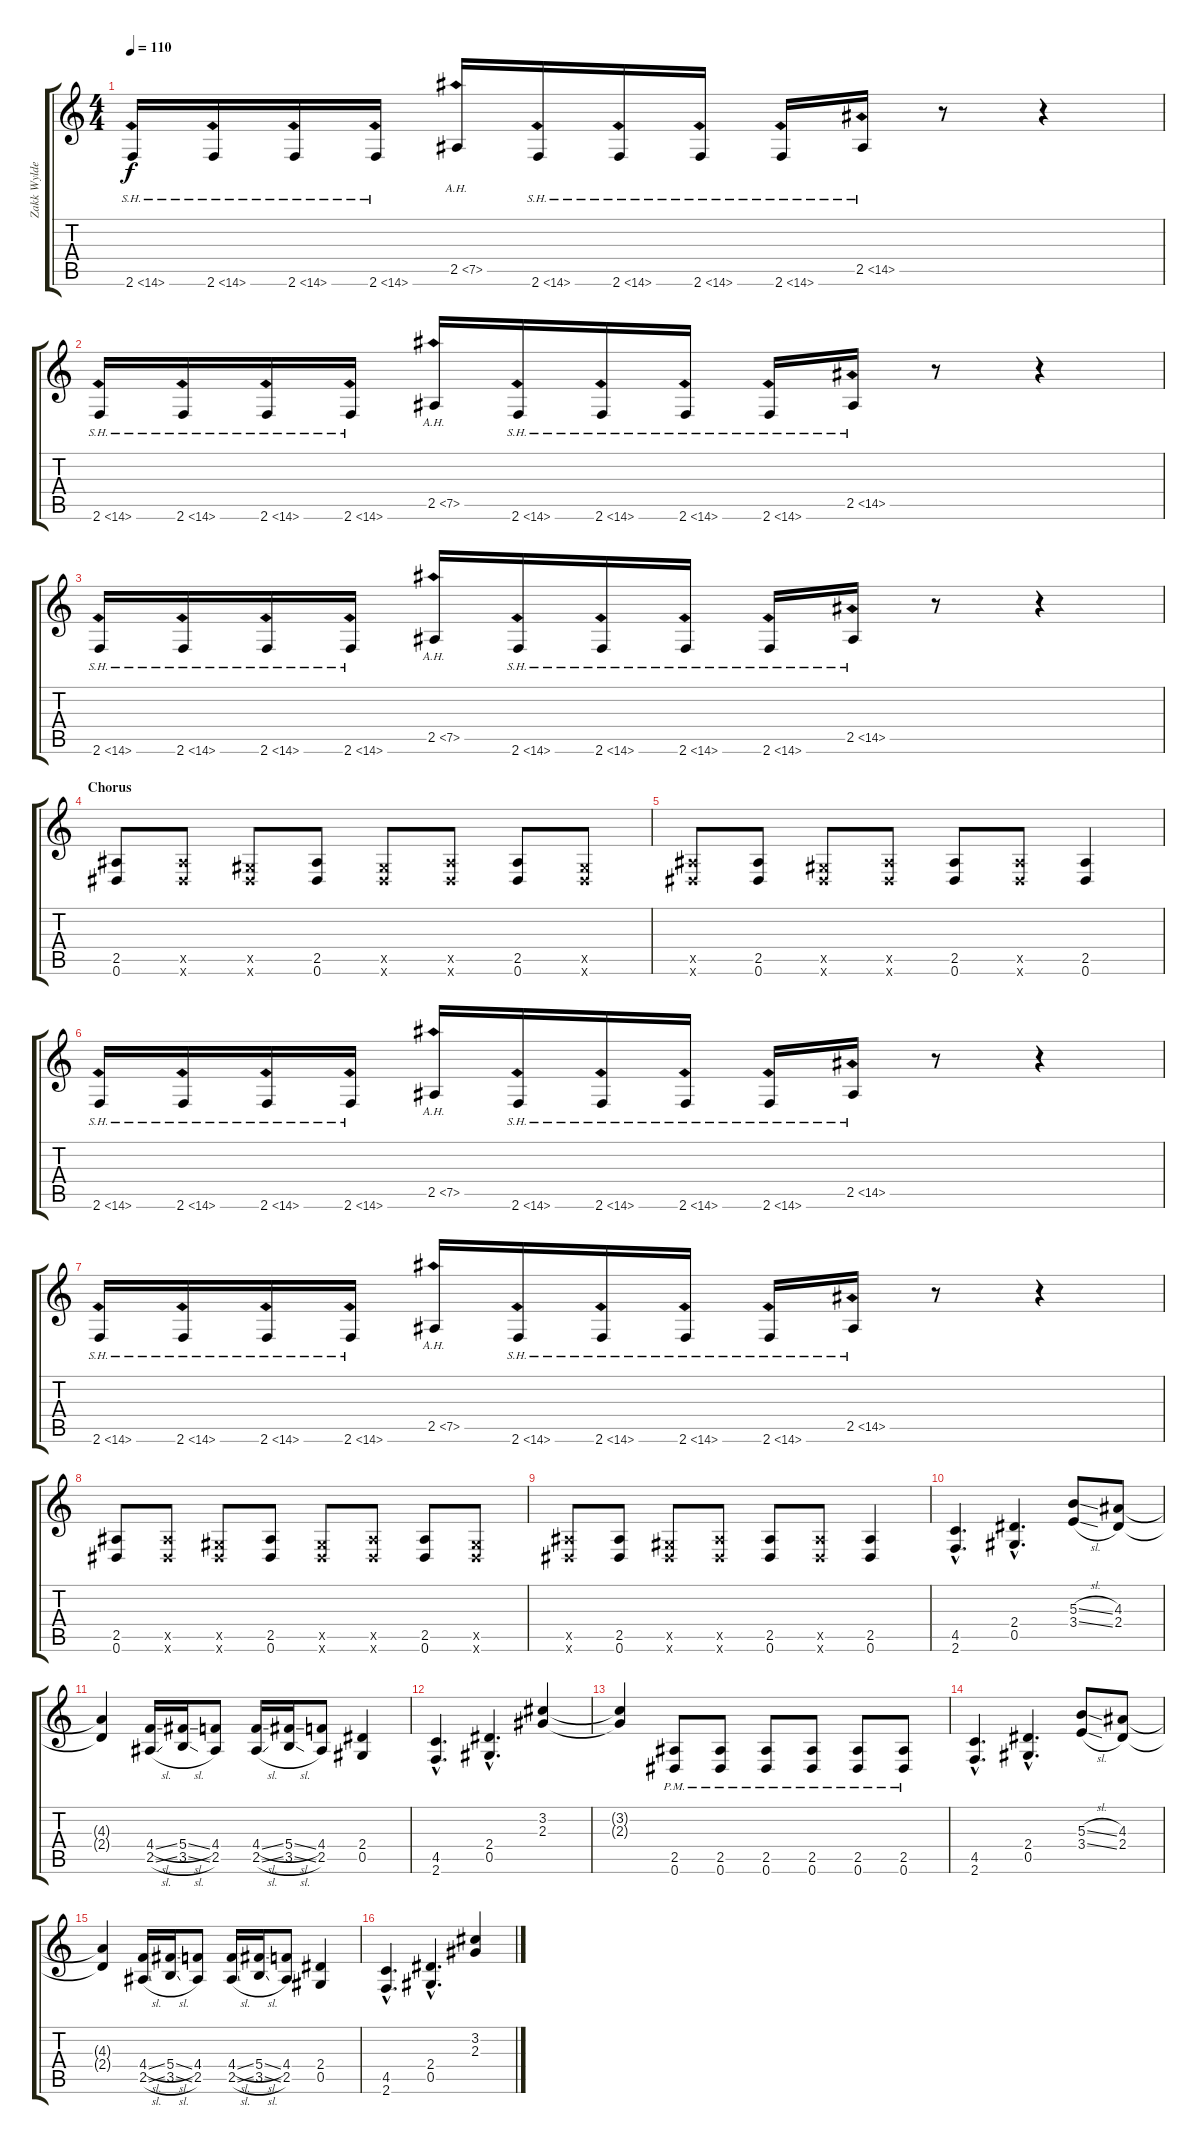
\track ("Zakk Wylde" "Zakk Wylde") {instrument distortionguitar}
\staff {score tabs}
\tuning (Eb4 Bb3 Gb3 Db3 Ab2 Eb2) {hide}
\ts (4 4)
\tempo 110
\clef g2
\ks c
2.6{sh 12}.16{dy f} 2.6{sh 12}.16 2.6{sh 12}.16 2.6{sh 12}.16 2.5{ah 5}.16 2.6{sh 12}.16 2.6{sh 12}.16 2.6{sh 12}.16 2.6{sh 12}.16 2.5{sh 12}.16 r.8 r.4 |
2.6{sh 12}.16 2.6{sh 12}.16 2.6{sh 12}.16 2.6{sh 12}.16 2.5{ah 5}.16 2.6{sh 12}.16 2.6{sh 12}.16 2.6{sh 12}.16 2.6{sh 12}.16 2.5{sh 12}.16 r.8 r.4 |
2.6{sh 12}.16 2.6{sh 12}.16 2.6{sh 12}.16 2.6{sh 12}.16 2.5{ah 5}.16 2.6{sh 12}.16 2.6{sh 12}.16 2.6{sh 12}.16 2.6{sh 12}.16 2.5{sh 12}.16 r.8 r.4 |
\section ("" "Chorus")
(2.5 0.6).8 (2.5{x} 0.6{x}).8 (0.5{x} 0.6{x}).8 (2.5 0.6).8 (0.5{x} 0.6{x}).8 (2.5{x} 0.6{x}).8 (2.5 0.6).8 (0.5{x} 0.6{x}).8 |
(2.5{x} 0.6{x}).8 (2.5 0.6).8 (0.5{x} 0.6{x}).8 (2.5{x} 0.6{x}).8 (2.5 0.6).8 (2.5{x} 0.6{x}).8 (2.5 0.6).4 |
2.6{sh 12}.16 2.6{sh 12}.16 2.6{sh 12}.16 2.6{sh 12}.16 2.5{ah 5}.16 2.6{sh 12}.16 2.6{sh 12}.16 2.6{sh 12}.16 2.6{sh 12}.16 2.5{sh 12}.16 r.8 r.4 |
2.6{sh 12}.16 2.6{sh 12}.16 2.6{sh 12}.16 2.6{sh 12}.16 2.5{ah 5}.16 2.6{sh 12}.16 2.6{sh 12}.16 2.6{sh 12}.16 2.6{sh 12}.16 2.5{sh 12}.16 r.8 r.4 |
(2.5 0.6).8 (2.5{x} 0.6{x}).8 (0.5{x} 0.6{x}).8 (2.5 0.6).8 (0.5{x} 0.6{x}).8 (2.5{x} 0.6{x}).8 (2.5 0.6).8 (0.5{x} 0.6{x}).8 |
(2.5{x} 0.6{x}).8 (2.5 0.6).8 (0.5{x} 0.6{x}).8 (2.5{x} 0.6{x}).8 (2.5 0.6).8 (2.5{x} 0.6{x}).8 (2.5 0.6).4 |
(4.5{hac} 2.6{hac}).4{d} (2.4{hac} 0.5{hac}).4{d} (5.3{sl} 3.4{sl}).8 (4.3 2.4).8 |
(4.3{t} 2.4{t}).4 (4.4{sl} 2.5{sl}).16 (5.4{sl} 3.5{sl}).16 (4.4 2.5).8 (4.4{sl} 2.5{sl}).16 (5.4{sl} 3.5{sl}).16 (4.4 2.5).8 (2.4 0.5).4 |
(4.5{hac} 2.6{hac}).4{d} (2.4{hac} 0.5{hac}).4{d} (3.2 2.3).4 |
(3.2{t} 2.3{t}).4 (2.5{pm} 0.6{pm}).8 (2.5{pm} 0.6{pm}).8 (2.5{pm} 0.6{pm}).8 (2.5{pm} 0.6{pm}).8 (2.5{pm} 0.6{pm}).8 (2.5{pm} 0.6{pm}).8 |
(4.5{hac} 2.6{hac}).4{d} (2.4{hac} 0.5{hac}).4{d} (5.3{sl} 3.4{sl}).8 (4.3 2.4).8 |
(4.3{t} 2.4{t}).4 (4.4{sl} 2.5{sl}).16 (5.4{sl} 3.5{sl}).16 (4.4 2.5).8 (4.4{sl} 2.5{sl}).16 (5.4{sl} 3.5{sl}).16 (4.4 2.5).8 (2.4 0.5).4 |
(4.5{hac} 2.6{hac}).4{d} (2.4{hac} 0.5{hac}).4{d} (3.2 2.3).4
